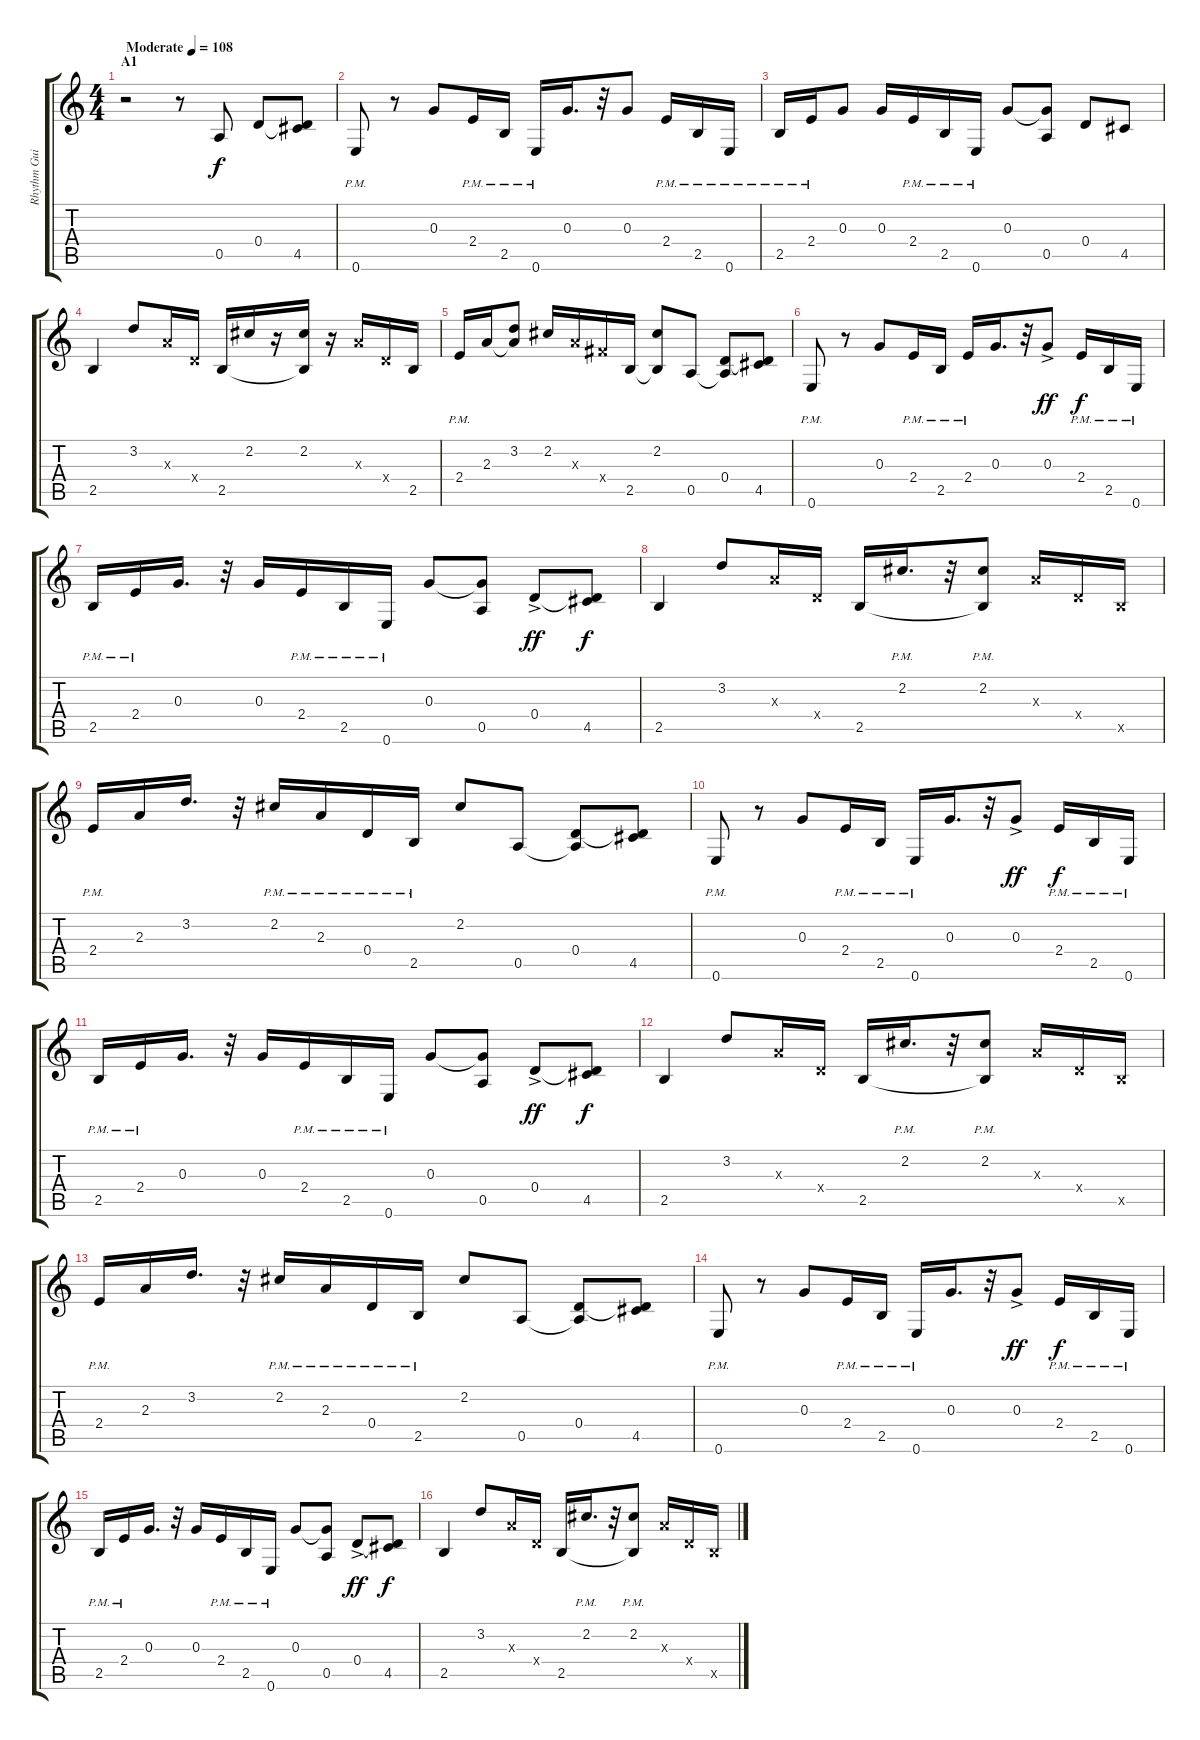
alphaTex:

\track ("Rhythm Guitar R" "Rhythm Gui") {instrument acousticguitarsteel}
\staff {score tabs}
\tuning (E4 B3 G3 D3 A2 E2) {hide}
\ts (4 4)
\section ("" "A1")
\tempo (108 "Moderate")
\clef g2
\ks c
r.2{dy f instrument acousticguitarsteel} r.8 0.5.8 0.4.8 (0.4{t} 4.5).8 |
0.6{pm}.8 r.8 0.3.8 2.4{pm}.16 2.5{pm}.16 0.6{pm}.16 0.3.16{d} r.32 0.3.8 2.4{pm}.16 2.5{pm}.16 0.6{pm}.16 |
2.5{pm}.16 2.4{pm}.16 0.3.8 0.3.16 2.4{pm}.16 2.5{pm}.16 0.6{pm}.16 0.3.8 (0.3{t} 0.5).8 0.4.8 4.5.8 |
2.5.4 3.2.8 2.3{x}.16 0.4{x}.16 2.5.16 2.2.16 r.16 (2.2 2.5{t}).16 r.16 2.3{x}.16 0.4{x}.16 2.5.16 |
2.4{pm}.16 2.3.16 (3.2 2.3{t}).8 2.2.16 2.3{x}.16 4.4{x}.16 2.5.16 (2.2 2.5{t}).8 0.5.8 (0.4 0.5{t}).8 (0.4{t} 4.5).8 |
0.6{pm}.8 r.8 0.3.8 2.4{pm}.16 2.5{pm}.16 2.4{pm}.16 0.3.16{d} r.32 0.3{ac}.8{dy ff} 2.4{pm}.16{dy f} 2.5{pm}.16 0.6{pm}.16 |
2.5{pm}.16 2.4{pm}.16 0.3.16{d} r.32 0.3.16 2.4{pm}.16 2.5{pm}.16 0.6{pm}.16 0.3.8 (0.3{t} 0.5).8 0.4{ac}.8{dy ff} (0.4{t} 4.5).8{dy f} |
2.5.4 3.2.8 2.3{x}.16 0.4{x}.16 2.5.16 2.2{pm}.16{d} r.32 (2.2{pm} 2.5{t}).8 2.3{x}.16 0.4{x}.16 2.5{x}.16 |
2.4{pm}.16 2.3.16 3.2.16{d} r.32 2.2{pm}.16 2.3{pm}.16 0.4{pm}.16 2.5{pm}.16 2.2.8 0.5.8 (0.4 0.5{t}).8 (0.4{t} 4.5).8 |
0.6{pm}.8 r.8 0.3.8 2.4{pm}.16 2.5{pm}.16 0.6{pm}.16 0.3.16{d} r.32 0.3{ac}.8{dy ff} 2.4{pm}.16{dy f} 2.5{pm}.16 0.6{pm}.16 |
2.5{pm}.16 2.4{pm}.16 0.3.16{d} r.32 0.3.16 2.4{pm}.16 2.5{pm}.16 0.6{pm}.16 0.3.8 (0.3{t} 0.5).8 0.4{ac}.8{dy ff} (0.4{t} 4.5).8{dy f} |
2.5.4 3.2.8 2.3{x}.16 0.4{x}.16 2.5.16 2.2{pm}.16{d} r.32 (2.2{pm} 2.5{t}).8 2.3{x}.16 0.4{x}.16 2.5{x}.16 |
2.4{pm}.16 2.3.16 3.2.16{d} r.32 2.2{pm}.16 2.3{pm}.16 0.4{pm}.16 2.5{pm}.16 2.2.8 0.5.8 (0.4 0.5{t}).8 (0.4{t} 4.5).8 |
0.6{pm}.8 r.8 0.3.8 2.4{pm}.16 2.5{pm}.16 0.6{pm}.16 0.3.16{d} r.32 0.3{ac}.8{dy ff} 2.4{pm}.16{dy f} 2.5{pm}.16 0.6{pm}.16 |
2.5{pm}.16 2.4{pm}.16 0.3.16{d} r.32 0.3.16 2.4{pm}.16 2.5{pm}.16 0.6{pm}.16 0.3.8 (0.3{t} 0.5).8 0.4{ac}.8{dy ff} (0.4{t} 4.5).8{dy f} |
2.5.4 3.2.8 2.3{x}.16 0.4{x}.16 2.5.16 2.2{pm}.16{d} r.32 (2.2{pm} 2.5{t}).8 2.3{x}.16 0.4{x}.16 2.5{x}.16
